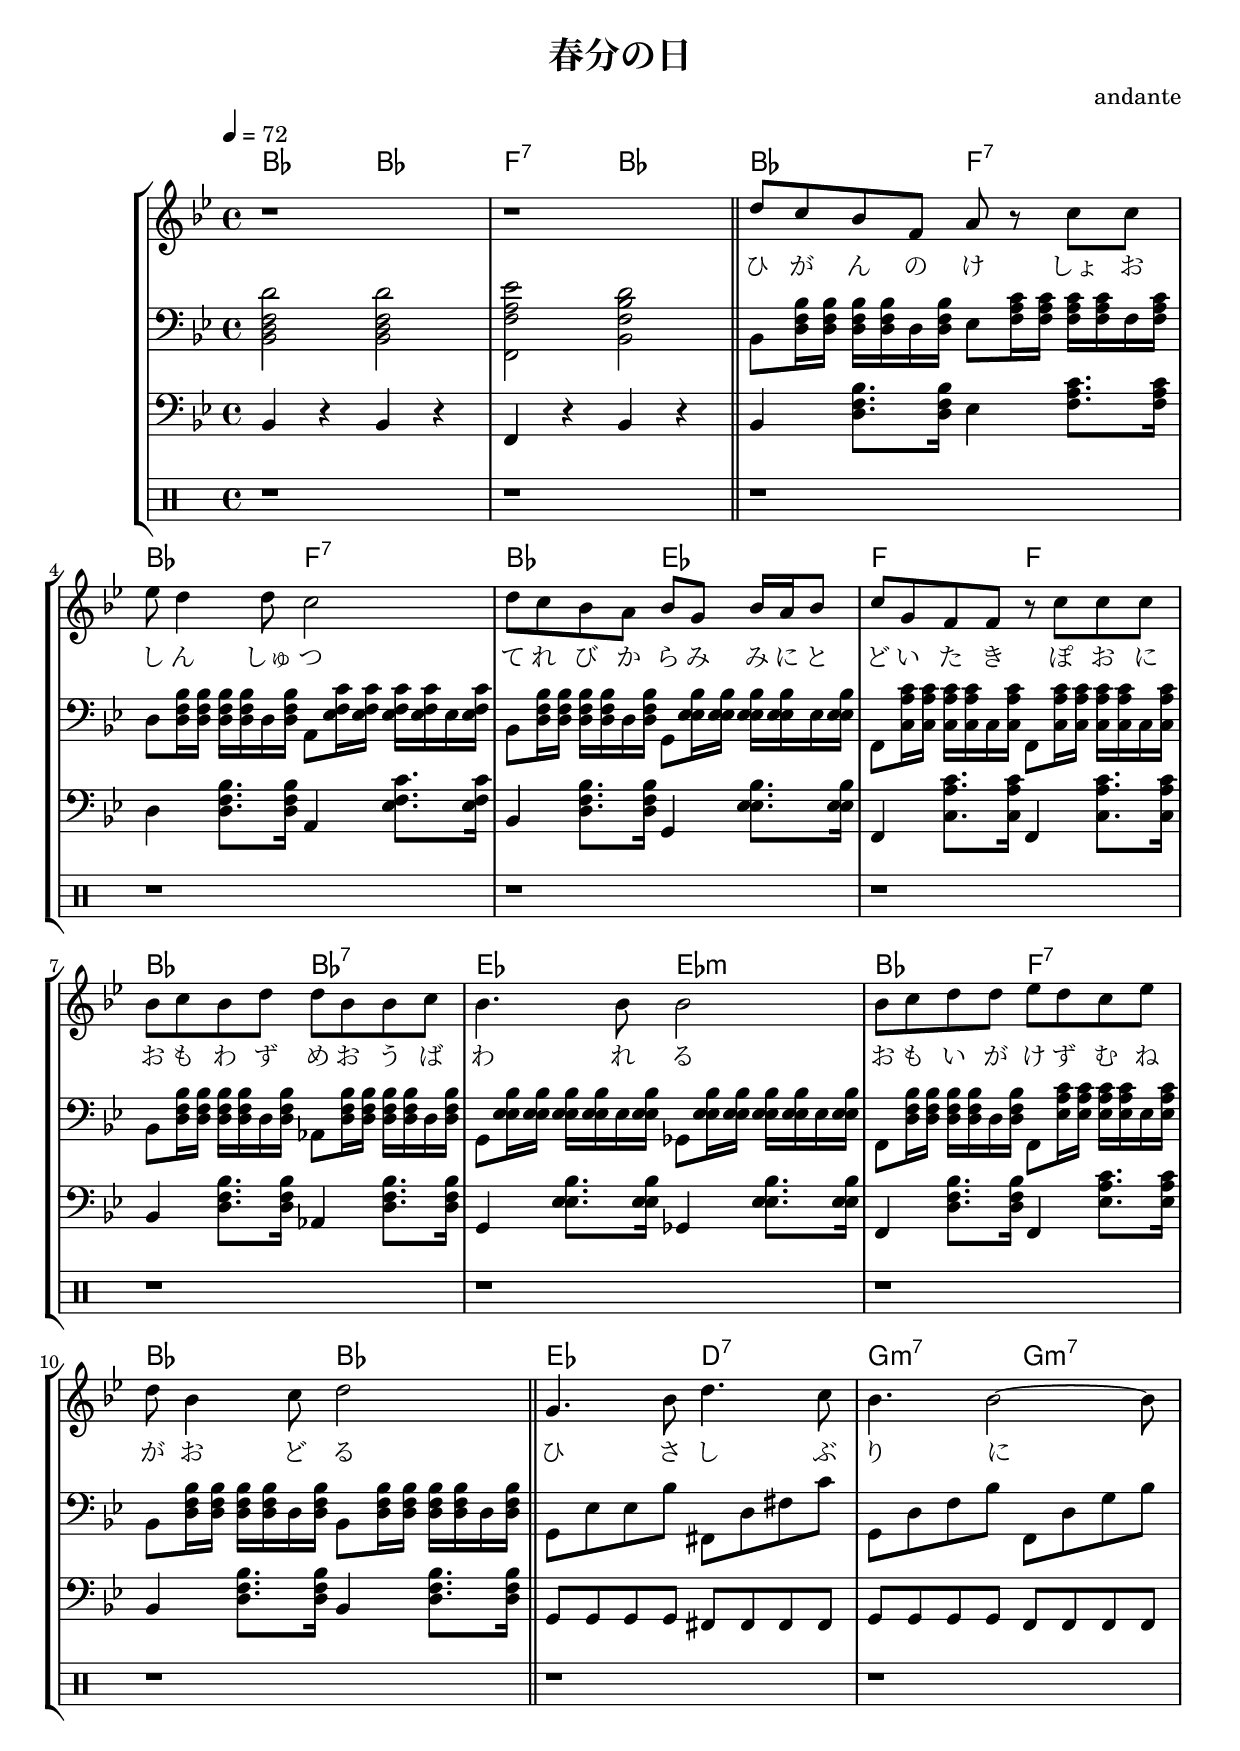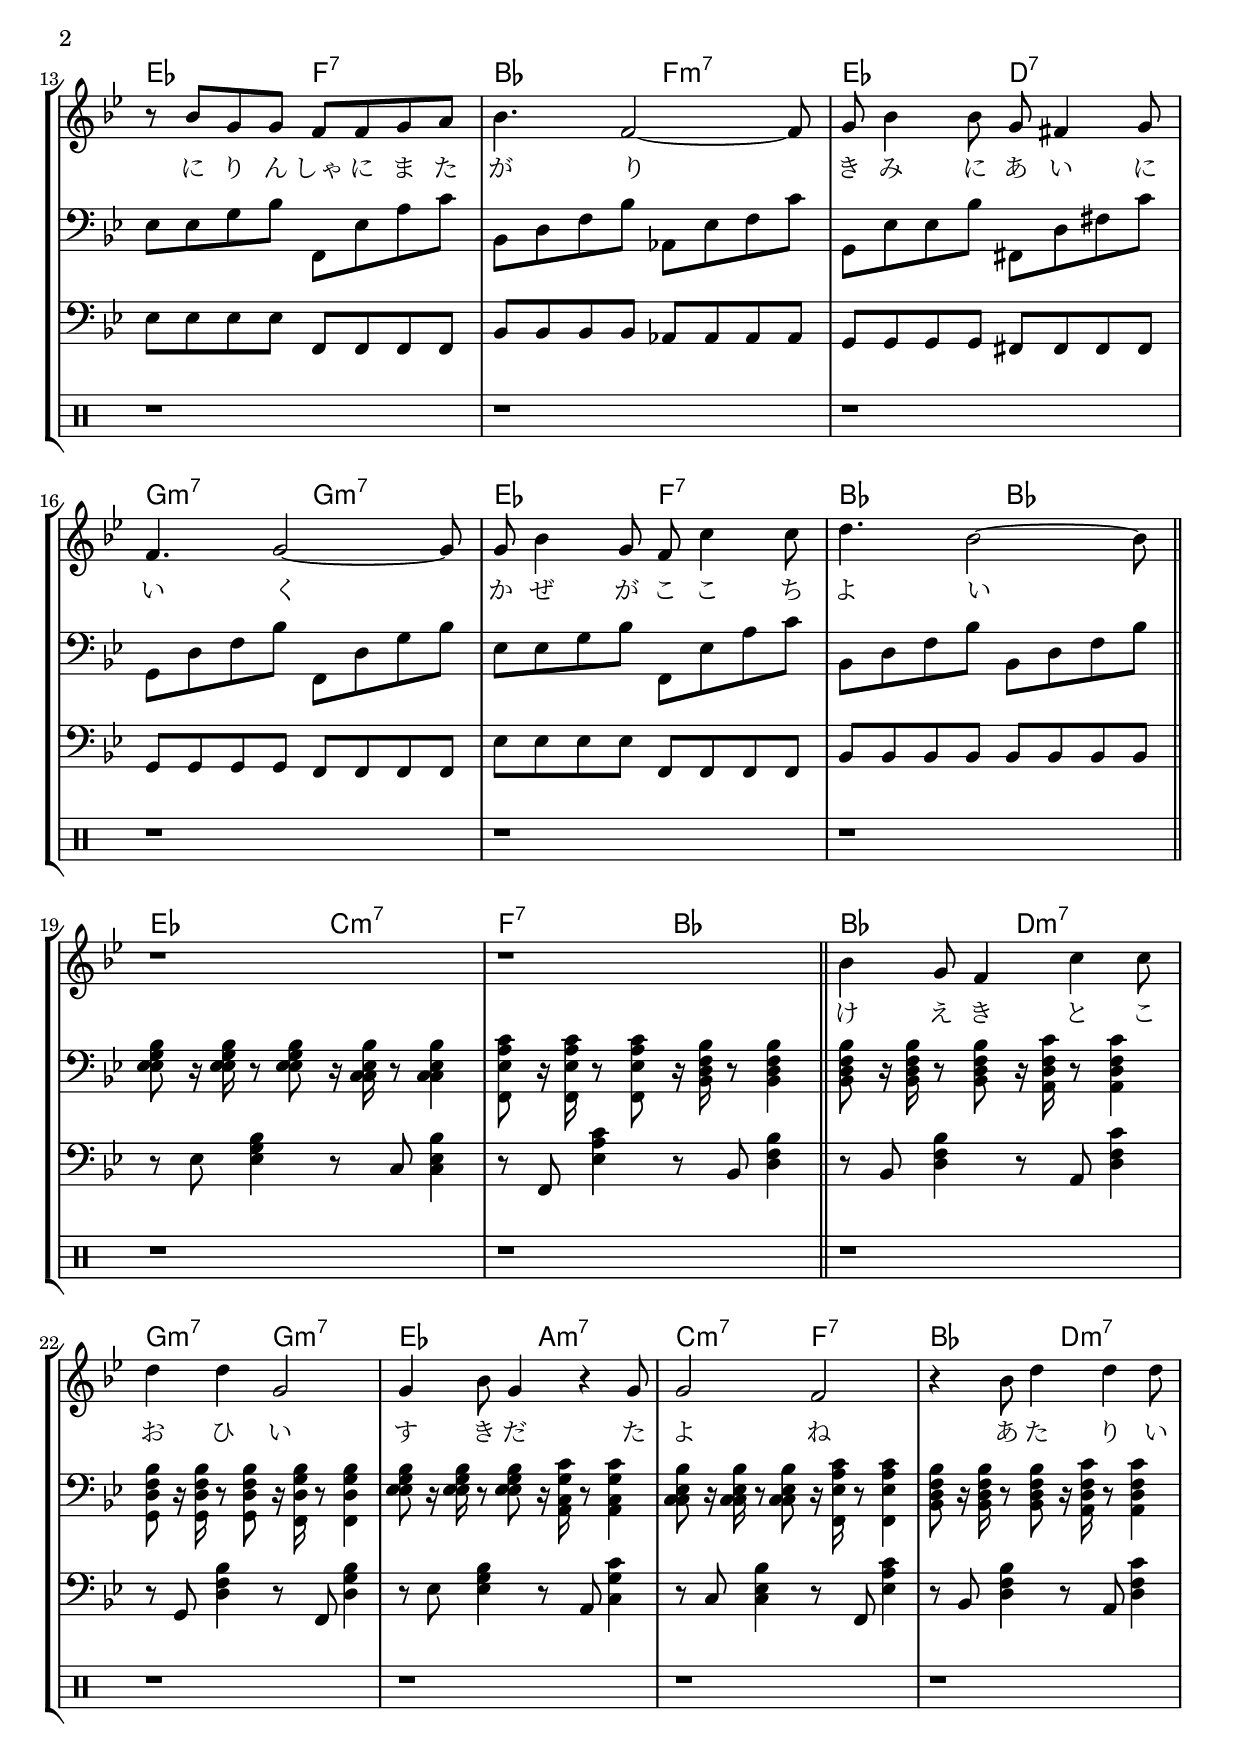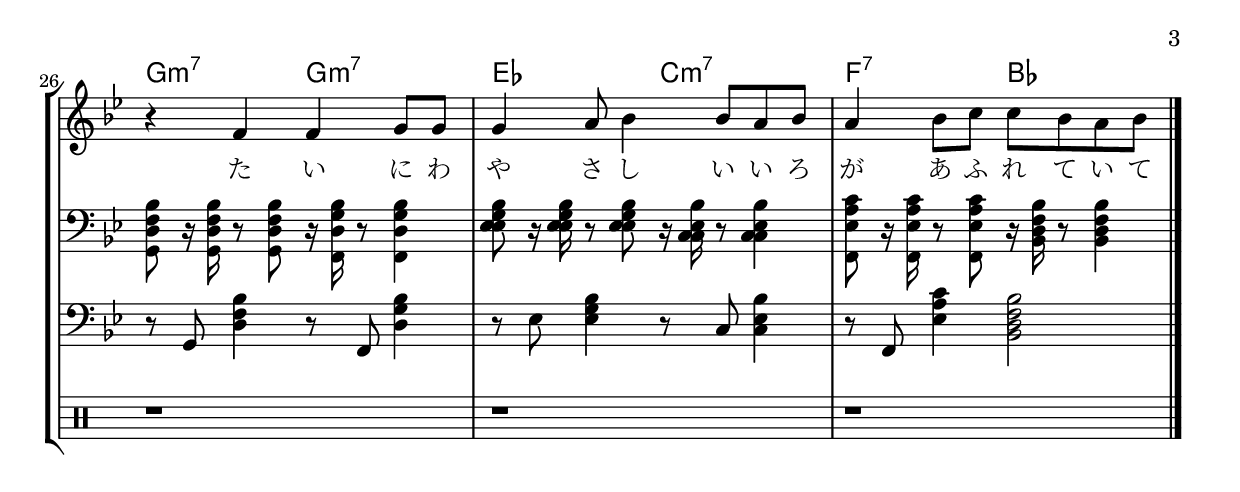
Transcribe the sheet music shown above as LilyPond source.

\version "2.12.1"

\header {
	title = \markup {春分の日}
	composer = \markup \center-column {andante}
}

harmony = \chordmode {
	bes2 bes f:7 bes 

	bes f:7 bes f:7 bes es f f bes bes:7 es es:m bes f:7 bes bes 

	es d:7 g:min7 g:min7 es f:7 bes f:min7 es d:7 g:min7 g:min7 es f:7 bes bes 

	es c:min7 f:7 bes 

	bes d:min7 g:min7 g:min7 es a:min7 c:min7 f:7 bes d:min7 g:min7 g:min7 es c:min7 f:7 bes 
}

melody = {
	\key bes \major
	\tempo 4 = 72
	r1 | r1   
	\set Staff.midiInstrument = #"mmi0.42"
	\set Staff.midiMinimumVolume = #0.7
	\set Staff.midiMaximumVolume = #0.9
	d''8  c''8  bes'8  f'8  a'8  r8  c''8  c''8 
	es''8  d''4  d''8  c''2 
	d''8  c''8  bes'8  a'8  bes'8  g'8  bes'16  a'16  bes'8 
	c''8  g'8  f'8  f'8  r8  c''8  c''8  c''8 
	bes'8  c''8  bes'8  d''8  d''8  bes'8  bes'8  c''8 
	bes'4.  bes'8  bes'2 
	bes'8  c''8  d''8  d''8  es''8  d''8  c''8  es''8 
	d''8  bes'4  c''8  d''2
	\set Staff.midiInstrument = #"mmi0.42"
	\set Staff.midiMinimumVolume = #0.7
	\set Staff.midiMaximumVolume = #0.9
	g'4.  bes'8  d''4.  c''8 
	bes'4.  bes'2~bes'8 
	r8  bes'8  g'8  g'8  f'8  f'8  g'8  a'8 
	bes'4.  f'2~f'8 
	g'8  bes'4  bes'8  g'8  fis'4  g'8 
	f'4.  g'2~g'8 
	g'8  bes'4  g'8  f'8  c''4  c''8 
	d''4.  bes'2~bes'8
	r1 | r1   
	\set Staff.midiInstrument = #"mmi0.42"
	\set Staff.midiMinimumVolume = #0.7
	\set Staff.midiMaximumVolume = #0.9
	bes'4  g'8  f'4  c''4  c''8 
	d''4  d''4  g'2 
	g'4  bes'8  g'4  r4  g'8 
	g'2  f'2 
	r4  bes'8  d''4  d''4  d''8 
	r4  f'4  f'4  g'8  g'8 
	g'4  a'8  bes'4  bes'8  a'8  bes'8 
	a'4  bes'8  c''8  c''8  bes'8  a'8  bes'8
	\bar "|."
}

words = \lyricmode {
	
	ひ  が  ん  の  け  しょ  お  し  ん  しゅ  つ  て  れ  び  か  ら  み  み  に  と  ど  い  た  き  ぽ  お  に  お  も  わ  ず  め  お  う  ば  わ  れ  る  お  も  い  が  け  ず  む  ね  が  お  ど  る  
	ひ  さ  し  ぶ  り  に  に  り  ん  しゃ  に  ま  た  が  り  き  み  に  あ  い  に  い  く  か  ぜ  が  こ  こ  ち  よ  い  
	
	け  え  き  と  こ  お  ひ  い  す  き  だ  た  よ  ね  あ  た  り  い  た  い  に  わ  や  さ  し  い  い  ろ  が  あ  ふ  れ  て  い  て  
}

tempochange = {
	\tempo 4 = 72
	r1 | r1 \bar "||"
	\tempo 4 = 72
	r1 | r1 | r1 | r1 | r1 | r1 | r1 | r1 \bar "||"
	\tempo 4 = 72
	r1 | r1 | r1 | r1 | r1 | r1 | r1 | r1 \bar "||"
	\tempo 4 = 72
	r1 | r1 \bar "||"
	\tempo 4 = 72
	r1 | r1 | r1 | r1 | r1 | r1 | r1 | r1 \bar "|."
}

mainacc = {
	\clef bass
	\set Staff.midiInstrument = #"Acoustic Guitar (steel)"
	\set Staff.midiMinimumVolume = #0.3
	\set Staff.midiMaximumVolume = #0.6
	\key bes \major
	\tempo 4 = 72
	<bes, d f d'>2
	<bes, d f d'>2
	<f, f a es'>2
	<bes, f bes d'>2
	\bar "||"

	\set Staff.midiInstrument = #"Acoustic Guitar (steel)"
	\set Staff.midiMinimumVolume = #0.3
	\set Staff.midiMaximumVolume = #0.6
	bes,8 <d f bes>16 <d f bes>16   <d f bes>16 <d f bes>16   d16 <d f bes>16
	es8 <f a c'>16 <f a c'>16   <f a c'>16 <f a c'>16   f16 <f a c'>16
	d8 <d f bes>16 <d f bes>16   <d f bes>16 <d f bes>16   d16 <d f bes>16
	a,8 <es f c'>16 <es f c'>16   <es f c'>16 <es f c'>16   es16 <es f c'>16
	bes,8 <d f bes>16 <d f bes>16   <d f bes>16 <d f bes>16   d16 <d f bes>16
	g,8 <es es bes>16 <es es bes>16   <es es bes>16 <es es bes>16   es16 <es es bes>16
	f,8 <c a c'>16 <c a c'>16   <c a c'>16 <c a c'>16   c16 <c a c'>16
	f,8 <c a c'>16 <c a c'>16   <c a c'>16 <c a c'>16   c16 <c a c'>16
	bes,8 <d f bes>16 <d f bes>16   <d f bes>16 <d f bes>16   d16 <d f bes>16
	as,8 <d f bes>16 <d f bes>16   <d f bes>16 <d f bes>16   d16 <d f bes>16
	g,8 <es es bes>16 <es es bes>16   <es es bes>16 <es es bes>16   es16 <es es bes>16
	ges,8 <es es bes>16 <es es bes>16   <es es bes>16 <es es bes>16   es16 <es es bes>16
	f,8 <d f bes>16 <d f bes>16   <d f bes>16 <d f bes>16   d16 <d f bes>16
	f,8 <es a c'>16 <es a c'>16   <es a c'>16 <es a c'>16   es16 <es a c'>16
	bes,8 <d f bes>16 <d f bes>16   <d f bes>16 <d f bes>16   d16 <d f bes>16
	bes,8 <d f bes>16 <d f bes>16   <d f bes>16 <d f bes>16   d16 <d f bes>16
	\bar "||"

	\set Staff.midiInstrument = #"Acoustic Guitar (steel)"
	\set Staff.midiMinimumVolume = #0.3
	\set Staff.midiMaximumVolume = #0.6
	g,8 es8 es8 bes8
	fis,8 d8 fis8 c'8
	g,8 d8 f8 bes8
	f,8 d8 g8 bes8
	es8 es8 g8 bes8
	f,8 es8 a8 c'8
	bes,8 d8 f8 bes8
	as,8 es8 f8 c'8
	g,8 es8 es8 bes8
	fis,8 d8 fis8 c'8
	g,8 d8 f8 bes8
	f,8 d8 g8 bes8
	es8 es8 g8 bes8
	f,8 es8 a8 c'8
	bes,8 d8 f8 bes8
	bes,8 d8 f8 bes8
	\bar "||"

	\set Staff.midiInstrument = #"Acoustic Guitar (steel)"
	\set Staff.midiMinimumVolume = #0.3
	\set Staff.midiMaximumVolume = #0.6
	<es es g bes>8 r16 <es es g bes>16 r8     <es es g bes>8
	r16 <c c es bes>16 r8     <c c es bes>4
	<f, es a c'>8 r16 <f, es a c'>16 r8     <f, es a c'>8
	r16 <bes, d f bes>16 r8     <bes, d f bes>4
	\bar "||"

	\set Staff.midiInstrument = #"Acoustic Guitar (steel)"
	\set Staff.midiMinimumVolume = #0.3
	\set Staff.midiMaximumVolume = #0.6
	<bes, d f bes>8 r16 <bes, d f bes>16 r8     <bes, d f bes>8
	r16 <a, d f c'>16 r8     <a, d f c'>4
	<g, d f bes>8 r16 <g, d f bes>16 r8     <g, d f bes>8
	r16 <f, d g bes>16 r8     <f, d g bes>4
	<es es g bes>8 r16 <es es g bes>16 r8     <es es g bes>8
	r16 <a, c g c'>16 r8     <a, c g c'>4
	<c c es bes>8 r16 <c c es bes>16 r8     <c c es bes>8
	r16 <f, es a c'>16 r8     <f, es a c'>4
	<bes, d f bes>8 r16 <bes, d f bes>16 r8     <bes, d f bes>8
	r16 <a, d f c'>16 r8     <a, d f c'>4
	<g, d f bes>8 r16 <g, d f bes>16 r8     <g, d f bes>8
	r16 <f, d g bes>16 r8     <f, d g bes>4
	<es es g bes>8 r16 <es es g bes>16 r8     <es es g bes>8
	r16 <c c es bes>16 r8     <c c es bes>4
	<f, es a c'>8 r16 <f, es a c'>16 r8     <f, es a c'>8
	r16 <bes, d f bes>16 r8     <bes, d f bes>4
	\bar "|."
}

subacc = {
	\clef bass
	\set Staff.midiInstrument = #"Acoustic Guitar (nylon)"
	\set Staff.midiMinimumVolume = #0.3
	\set Staff.midiMaximumVolume = #0.6
	\key bes \major
	\tempo 4 = 72
	bes,4 r4
	bes,4 r4
	f,4 r4
	bes,4 r4
	\bar "||"

	\set Staff.midiInstrument = #"Acoustic Guitar (nylon)"
	\set Staff.midiMinimumVolume = #0.3
	\set Staff.midiMaximumVolume = #0.6
	bes,4 <d f bes>8. <d f bes>16
	es4 <f a c'>8. <f a c'>16
	d4 <d f bes>8. <d f bes>16
	a,4 <es f c'>8. <es f c'>16
	bes,4 <d f bes>8. <d f bes>16
	g,4 <es es bes>8. <es es bes>16
	f,4 <c a c'>8. <c a c'>16
	f,4 <c a c'>8. <c a c'>16
	bes,4 <d f bes>8. <d f bes>16
	as,4 <d f bes>8. <d f bes>16
	g,4 <es es bes>8. <es es bes>16
	ges,4 <es es bes>8. <es es bes>16
	f,4 <d f bes>8. <d f bes>16
	f,4 <es a c'>8. <es a c'>16
	bes,4 <d f bes>8. <d f bes>16
	bes,4 <d f bes>8. <d f bes>16
	\bar "||"

	\set Staff.midiInstrument = #"Acoustic Guitar (nylon)"
	\set Staff.midiMinimumVolume = #0.3
	\set Staff.midiMaximumVolume = #0.6
	g,8 g,8 g,8 g,8
	fis,8 fis,8 fis,8 fis,8
	g,8 g,8 g,8 g,8
	f,8 f,8 f,8 f,8
	es8 es8 es8 es8
	f,8 f,8 f,8 f,8
	bes,8 bes,8 bes,8 bes,8
	as,8 as,8 as,8 as,8
	g,8 g,8 g,8 g,8
	fis,8 fis,8 fis,8 fis,8
	g,8 g,8 g,8 g,8
	f,8 f,8 f,8 f,8
	es8 es8 es8 es8
	f,8 f,8 f,8 f,8
	bes,8 bes,8 bes,8 bes,8
	bes,8 bes,8 bes,8 bes,8
	\bar "||"

	\set Staff.midiInstrument = #"Acoustic Guitar (nylon)"
	\set Staff.midiMinimumVolume = #0.3
	\set Staff.midiMaximumVolume = #0.6
	r8 es <es g bes>4
	r8 c <c es bes>4
	r8 f, <es a c'>4
	r8 bes, <d f bes>4
	\bar "||"

	\set Staff.midiInstrument = #"Acoustic Guitar (nylon)"
	\set Staff.midiMinimumVolume = #0.3
	\set Staff.midiMaximumVolume = #0.6
	r8 bes, <d f bes>4
	r8 a, <d f c'>4
	r8 g, <d f bes>4
	r8 f, <d g bes>4
	r8 es <es g bes>4
	r8 a, <c g c'>4
	r8 c <c es bes>4
	r8 f, <es a c'>4
	r8 bes, <d f bes>4
	r8 a, <d f c'>4
	r8 g, <d f bes>4
	r8 f, <d g bes>4
	r8 es <es g bes>4
	r8 c <c es bes>4
	r8 f, <es a c'>4
	<bes, d f bes>2
	\bar "|."
}

percA = {
	\drummode {
	r1 |r1 \bar "||"
	r1 |r1 |r1 |r1 |r1 |r1 |r1 |r1 \bar "||"
	r1 |r1 |r1 |r1 |r1 |r1 |r1 |r1 \bar "||"
	r1 |r1 \bar "||"
	r1 |r1 |r1 |r1 |r1 |r1 |r1 |r1 \bar "|."
	}
}

percB = {
	\drummode {
	r1 |r1 \bar "||"
	r1 |r1 |r1 |r1 |r1 |r1 |r1 |r1 \bar "||"
	r1 |r1 |r1 |r1 |r1 |r1 |r1 |r1 \bar "||"
	r1 |r1 \bar "||"
	r1 |r1 |r1 |r1 |r1 |r1 |r1 |r1 \bar "|."
	}
}

percC = {
	\drummode {
	r1 |r1 \bar "||"
	r1 |r1 |r1 |r1 |r1 |r1 |r1 |r1 \bar "||"
	r1 |r1 |r1 |r1 |r1 |r1 |r1 |r1 \bar "||"
	r1 |r1 \bar "||"
	r1 |r1 |r1 |r1 |r1 |r1 |r1 |r1 \bar "|."
	}
}

percD = {
	\drummode {
	r1 |r1 \bar "||"
	r1 |r1 |r1 |r1 |r1 |r1 |r1 |r1 \bar "||"
	r1 |r1 |r1 |r1 |r1 |r1 |r1 |r1 \bar "||"
	r1 |r1 \bar "||"
	r1 |r1 |r1 |r1 |r1 |r1 |r1 |r1 \bar "|."
	}
}

percE = {
	\drummode {
	r1 |r1 \bar "||"
	r1 |r1 |r1 |r1 |r1 |r1 |r1 |r1 \bar "||"
	r1 |r1 |r1 |r1 |r1 |r1 |r1 |r1 \bar "||"
	r1 |r1 \bar "||"
	r1 |r1 |r1 |r1 |r1 |r1 |r1 |r1 \bar "|."
	}
}

\score {
	<<
		\new StaffGroup <<
			\new ChordNames {\harmony}
			\new Voice = "melody" {\melody}
			\new Lyrics \lyricsto "melody" \words
			\new Staff = "mainacc" {\mainacc}
			\new Staff = "subacc" {\subacc}
			\new DrumStaff <<
				\new DrumVoice {\percA}
				\new DrumVoice {\percB}
				\new DrumVoice {\percC}
				\new DrumVoice {\percD}
				\new DrumVoice {\percE}
			>>
		>>
	>>
	\layout { }
}
